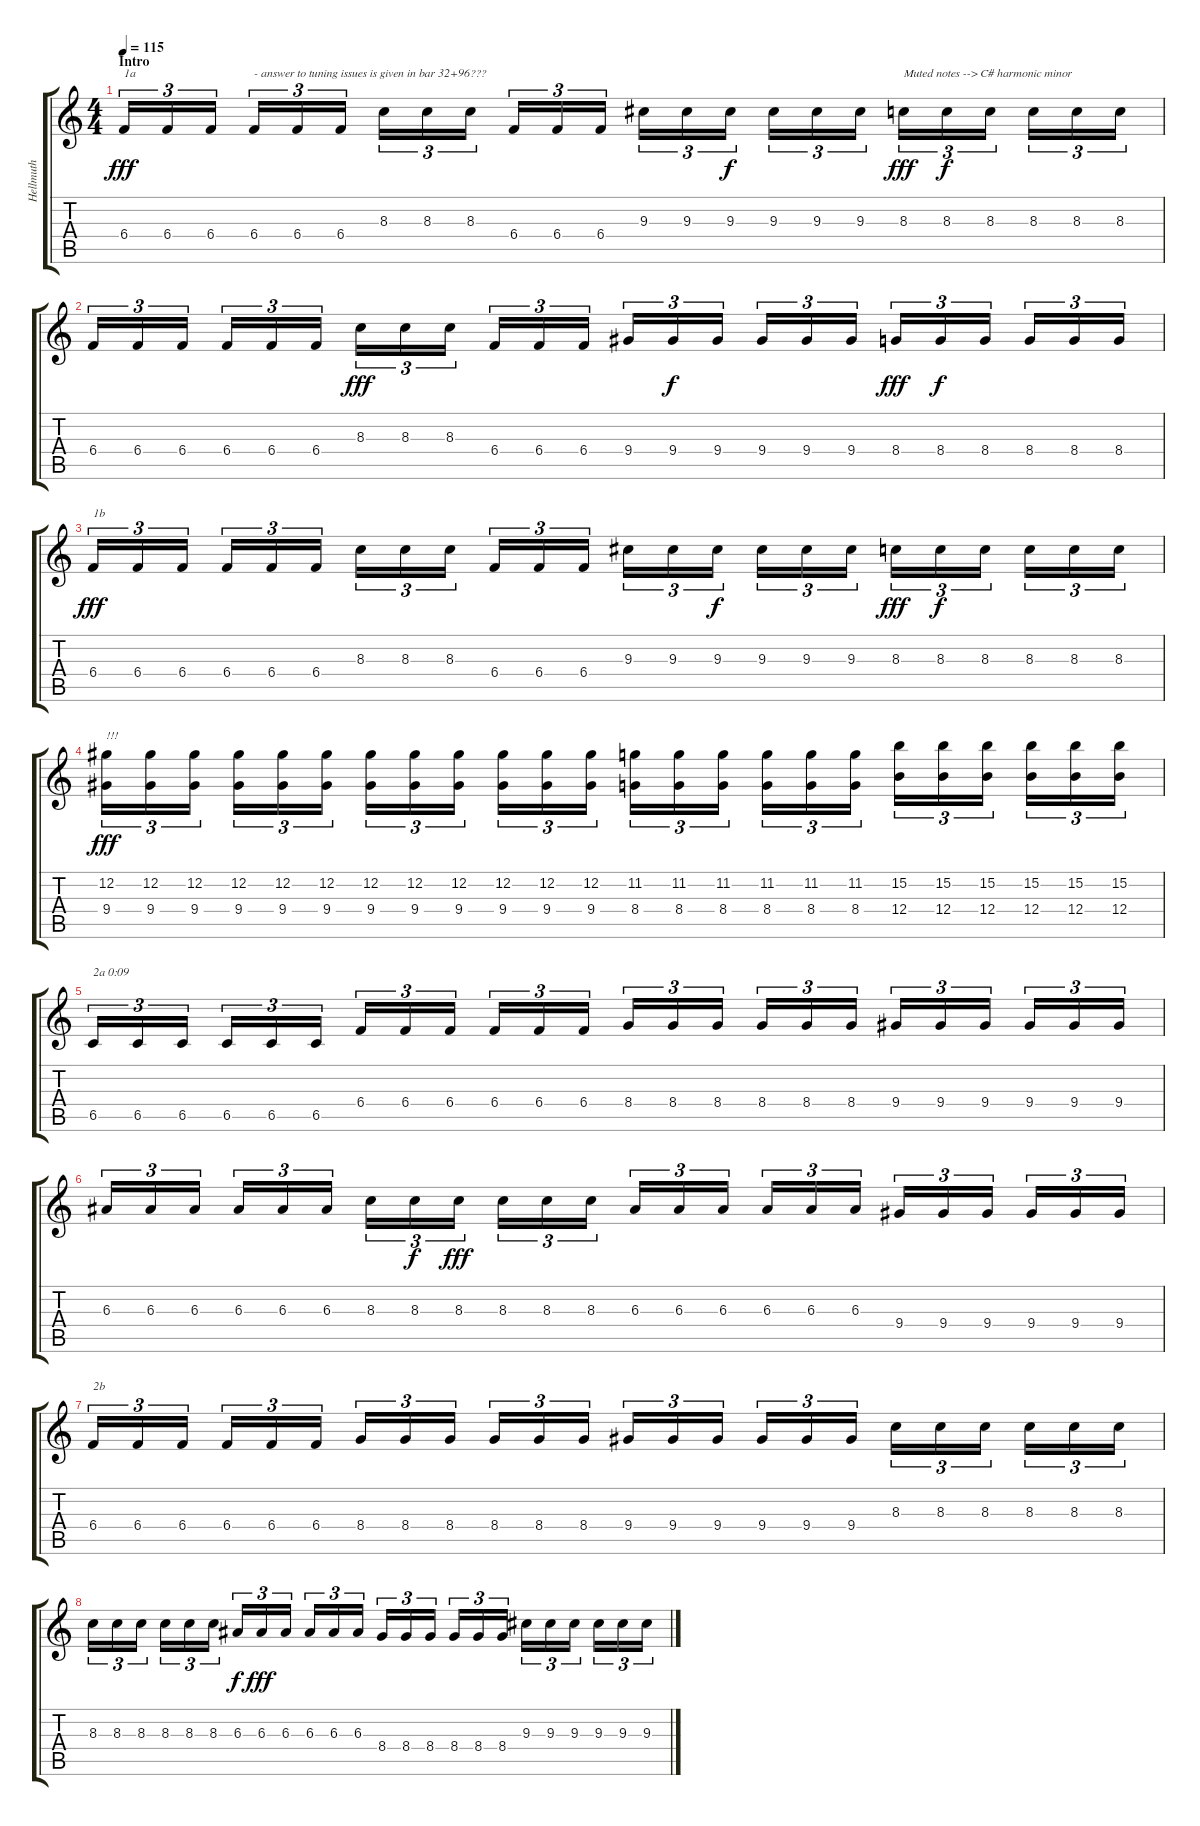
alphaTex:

\track ("Hellmuth" "Hellmuth") {instrument overdrivenguitar}
\staff {score tabs}
\tuning (Db4 Ab3 E3 B2 Gb2 Db2) {hide}
\ts (4 4)
\section ("" "Intro")
\tempo 115
\clef g2
\ks c
6.4.16{tu (3 2) txt "1a" dy fff instrument overdrivenguitar} 6.4.16{tu (3 2)} 6.4.16{tu (3 2) beam splitsecondary} 6.4.16{tu (3 2) txt "- answer to tuning issues is given in bar 32+96???"} 6.4.16{tu (3 2)} 6.4.16{tu (3 2)} 8.3.16{tu (3 2)} 8.3.16{tu (3 2)} 8.3.16{tu (3 2) beam splitsecondary} 6.4.16{tu (3 2)} 6.4.16{tu (3 2)} 6.4.16{tu (3 2)} 9.3.16{tu (3 2)} 9.3.16{tu (3 2)} 9.3.16{tu (3 2) dy f beam splitsecondary} 9.3.16{tu (3 2)} 9.3.16{tu (3 2)} 9.3.16{tu (3 2)} 8.3.16{tu (3 2) txt "Muted notes --> C# harmonic minor" dy fff} 8.3.16{tu (3 2) dy f} 8.3.16{tu (3 2) beam splitsecondary} 8.3.16{tu (3 2)} 8.3.16{tu (3 2)} 8.3.16{tu (3 2)} |
6.4.16{tu (3 2)} 6.4.16{tu (3 2)} 6.4.16{tu (3 2) beam splitsecondary} 6.4.16{tu (3 2)} 6.4.16{tu (3 2)} 6.4.16{tu (3 2)} 8.3.16{tu (3 2) dy fff} 8.3.16{tu (3 2)} 8.3.16{tu (3 2) beam splitsecondary} 6.4.16{tu (3 2)} 6.4.16{tu (3 2)} 6.4.16{tu (3 2)} 9.4.16{tu (3 2)} 9.4.16{tu (3 2) dy f} 9.4.16{tu (3 2) beam splitsecondary} 9.4.16{tu (3 2)} 9.4.16{tu (3 2)} 9.4.16{tu (3 2)} 8.4.16{tu (3 2) dy fff} 8.4.16{tu (3 2) dy f} 8.4.16{tu (3 2) beam splitsecondary} 8.4.16{tu (3 2)} 8.4.16{tu (3 2)} 8.4.16{tu (3 2)} |
6.4.16{tu (3 2) txt "1b" dy fff} 6.4.16{tu (3 2)} 6.4.16{tu (3 2) beam splitsecondary} 6.4.16{tu (3 2)} 6.4.16{tu (3 2)} 6.4.16{tu (3 2)} 8.3.16{tu (3 2)} 8.3.16{tu (3 2)} 8.3.16{tu (3 2) beam splitsecondary} 6.4.16{tu (3 2)} 6.4.16{tu (3 2)} 6.4.16{tu (3 2)} 9.3.16{tu (3 2)} 9.3.16{tu (3 2)} 9.3.16{tu (3 2) dy f beam splitsecondary} 9.3.16{tu (3 2)} 9.3.16{tu (3 2)} 9.3.16{tu (3 2)} 8.3.16{tu (3 2) dy fff} 8.3.16{tu (3 2) dy f} 8.3.16{tu (3 2) beam splitsecondary} 8.3.16{tu (3 2)} 8.3.16{tu (3 2)} 8.3.16{tu (3 2)} |
(12.2 9.4).16{tu (3 2) txt "!!!" dy fff} (12.2 9.4).16{tu (3 2)} (12.2 9.4).16{tu (3 2) beam splitsecondary} (12.2 9.4).16{tu (3 2)} (12.2 9.4).16{tu (3 2)} (12.2 9.4).16{tu (3 2)} (12.2 9.4).16{tu (3 2)} (12.2 9.4).16{tu (3 2)} (12.2 9.4).16{tu (3 2) beam splitsecondary} (12.2 9.4).16{tu (3 2)} (12.2 9.4).16{tu (3 2)} (12.2 9.4).16{tu (3 2)} (11.2 8.4).16{tu (3 2)} (11.2 8.4).16{tu (3 2)} (11.2 8.4).16{tu (3 2) beam splitsecondary} (11.2 8.4).16{tu (3 2)} (11.2 8.4).16{tu (3 2)} (11.2 8.4).16{tu (3 2)} (15.2 12.4).16{tu (3 2)} (15.2 12.4).16{tu (3 2)} (15.2 12.4).16{tu (3 2) beam splitsecondary} (15.2 12.4).16{tu (3 2)} (15.2 12.4).16{tu (3 2)} (15.2 12.4).16{tu (3 2)} |
6.5.16{tu (3 2) txt "2a 0:09"} 6.5.16{tu (3 2)} 6.5.16{tu (3 2) beam splitsecondary} 6.5.16{tu (3 2)} 6.5.16{tu (3 2)} 6.5.16{tu (3 2)} 6.4.16{tu (3 2)} 6.4.16{tu (3 2)} 6.4.16{tu (3 2) beam splitsecondary} 6.4.16{tu (3 2)} 6.4.16{tu (3 2)} 6.4.16{tu (3 2)} 8.4.16{tu (3 2)} 8.4.16{tu (3 2)} 8.4.16{tu (3 2) beam splitsecondary} 8.4.16{tu (3 2)} 8.4.16{tu (3 2)} 8.4.16{tu (3 2)} 9.4.16{tu (3 2)} 9.4.16{tu (3 2)} 9.4.16{tu (3 2) beam splitsecondary} 9.4.16{tu (3 2)} 9.4.16{tu (3 2)} 9.4.16{tu (3 2)} |
6.3.16{tu (3 2)} 6.3.16{tu (3 2)} 6.3.16{tu (3 2) beam splitsecondary} 6.3.16{tu (3 2)} 6.3.16{tu (3 2)} 6.3.16{tu (3 2)} 8.3.16{tu (3 2)} 8.3.16{tu (3 2) dy f} 8.3.16{tu (3 2) dy fff beam splitsecondary} 8.3.16{tu (3 2)} 8.3.16{tu (3 2)} 8.3.16{tu (3 2)} 6.3.16{tu (3 2)} 6.3.16{tu (3 2)} 6.3.16{tu (3 2) beam splitsecondary} 6.3.16{tu (3 2)} 6.3.16{tu (3 2)} 6.3.16{tu (3 2)} 9.4.16{tu (3 2)} 9.4.16{tu (3 2)} 9.4.16{tu (3 2) beam splitsecondary} 9.4.16{tu (3 2)} 9.4.16{tu (3 2)} 9.4.16{tu (3 2)} |
6.4.16{tu (3 2) txt "2b"} 6.4.16{tu (3 2)} 6.4.16{tu (3 2) beam splitsecondary} 6.4.16{tu (3 2)} 6.4.16{tu (3 2)} 6.4.16{tu (3 2)} 8.4.16{tu (3 2)} 8.4.16{tu (3 2)} 8.4.16{tu (3 2) beam splitsecondary} 8.4.16{tu (3 2)} 8.4.16{tu (3 2)} 8.4.16{tu (3 2)} 9.4.16{tu (3 2)} 9.4.16{tu (3 2)} 9.4.16{tu (3 2) beam splitsecondary} 9.4.16{tu (3 2)} 9.4.16{tu (3 2)} 9.4.16{tu (3 2)} 8.3.16{tu (3 2)} 8.3.16{tu (3 2)} 8.3.16{tu (3 2) beam splitsecondary} 8.3.16{tu (3 2)} 8.3.16{tu (3 2)} 8.3.16{tu (3 2)} |
8.3.16{tu (3 2)} 8.3.16{tu (3 2)} 8.3.16{tu (3 2) beam splitsecondary} 8.3.16{tu (3 2)} 8.3.16{tu (3 2)} 8.3.16{tu (3 2)} 6.3.16{tu (3 2) dy f} 6.3.16{tu (3 2) dy fff} 6.3.16{tu (3 2) beam splitsecondary} 6.3.16{tu (3 2)} 6.3.16{tu (3 2)} 6.3.16{tu (3 2)} 8.4.16{tu (3 2)} 8.4.16{tu (3 2)} 8.4.16{tu (3 2) beam splitsecondary} 8.4.16{tu (3 2)} 8.4.16{tu (3 2)} 8.4.16{tu (3 2)} 9.3.16{tu (3 2)} 9.3.16{tu (3 2)} 9.3.16{tu (3 2) beam splitsecondary} 9.3.16{tu (3 2)} 9.3.16{tu (3 2)} 9.3.16{tu (3 2)}
